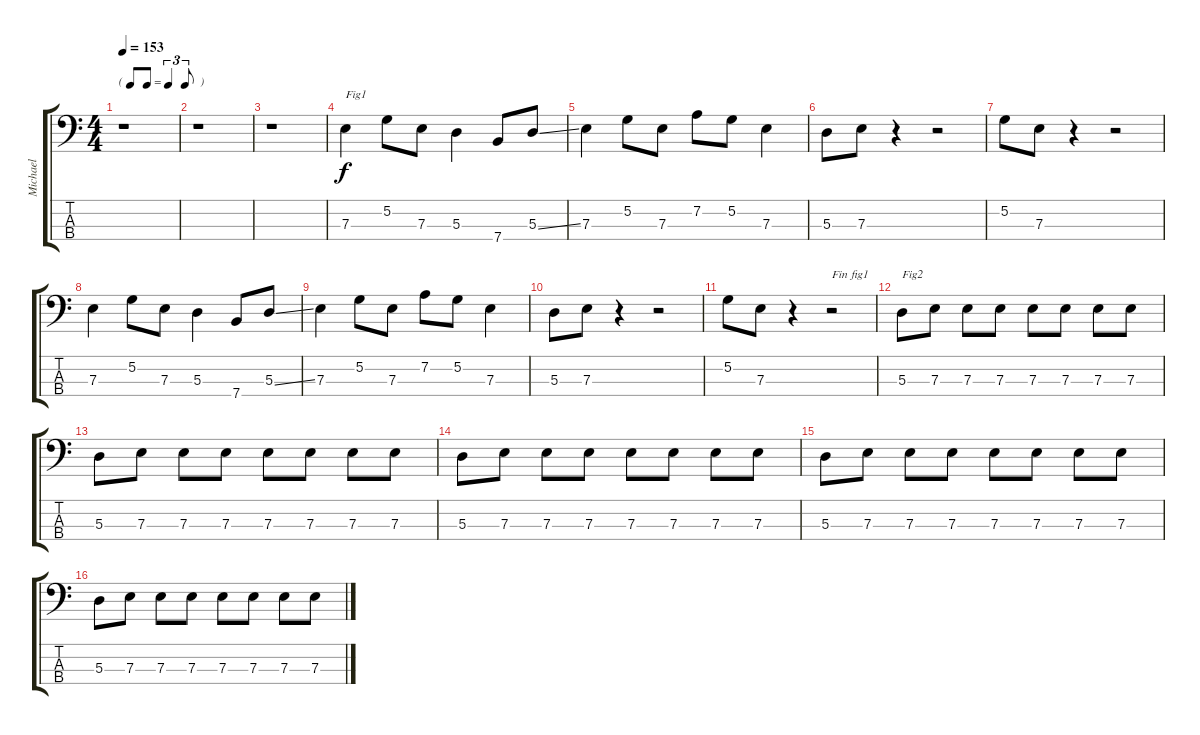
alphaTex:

\track ("Michael" "Michael") {instrument electricbasspick}
\staff {score tabs}
\tuning (G2 D2 A1 E1) {hide}
\ts (4 4)
\tf triplet8th
\tempo 153
\clef f4
\ks c
r.1{dy f instrument electricbasspick} |
r.1 |
r.1 |
7.3.4{txt "Fig1"} 5.2.8 7.3.8 5.3.4 7.4.8 5.3{ss}.8 |
7.3.4 5.2.8 7.3.8 7.2.8 5.2.8 7.3.4 |
5.3.8 7.3.8 r.4 r.2 |
5.2.8 7.3.8 r.4 r.2 |
7.3.4 5.2.8 7.3.8 5.3.4 7.4.8 5.3{ss}.8 |
7.3.4 5.2.8 7.3.8 7.2.8 5.2.8 7.3.4 |
5.3.8 7.3.8 r.4 r.2 |
5.2.8 7.3.8 r.4 r.2{txt "Fin fig1"} |
5.3.8{txt "Fig2"} 7.3.8 7.3.8 7.3.8 7.3.8 7.3.8 7.3.8 7.3.8 |
5.3.8 7.3.8 7.3.8 7.3.8 7.3.8 7.3.8 7.3.8 7.3.8 |
5.3.8 7.3.8 7.3.8 7.3.8 7.3.8 7.3.8 7.3.8 7.3.8 |
5.3.8 7.3.8 7.3.8 7.3.8 7.3.8 7.3.8 7.3.8 7.3.8 |
5.3.8 7.3.8 7.3.8 7.3.8 7.3.8 7.3.8 7.3.8 7.3.8
